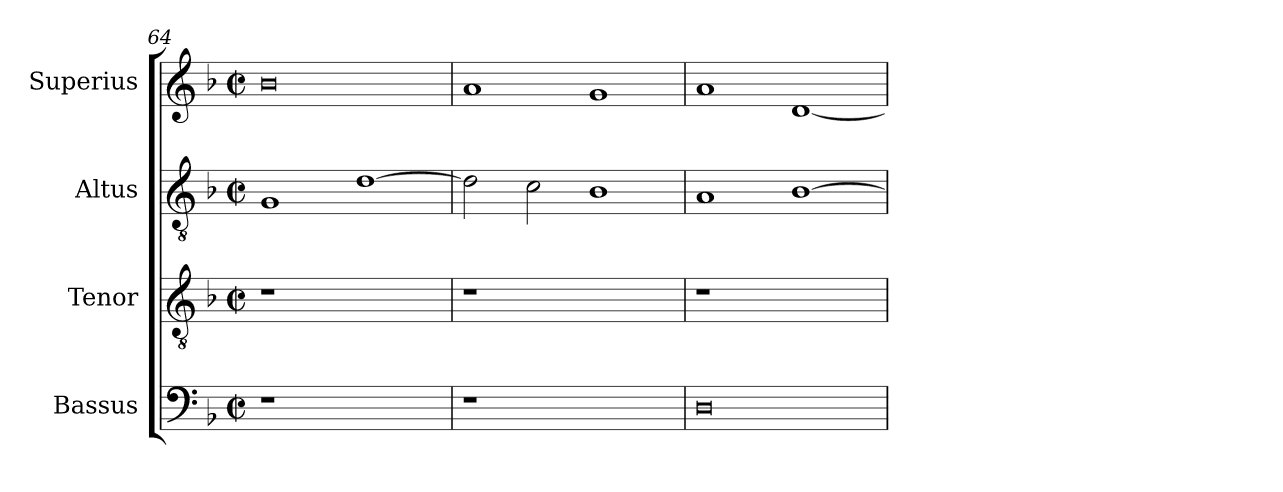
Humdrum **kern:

**kern	**kern	**kern	**kern
*part4	*part3	*part2	*part1
*staff4	*staff3	*staff2	*staff1
*I"Bassus	*I"Tenor	*I"Altus	*I"Superius
*I'B.	*I'T.	*	*I'S.
*clefF4	*clefGv2	*clefGv2	*clefG2
*	*ITrd7c12	*ITrd7c12	*
*k[b-]	*k[b-]	*k[b-]	*k[b-]
*F:	*F:	*F:	*F:
*M2/2	*M2/2	*M2/2	*M2/2
*met(c|)	*met(c|)	*met(c|)	*met(c|)
=64	=64	=64	=64
!LO:N:vis=1	!LO:N:vis=1	!	!
1r	1r	1GGi	0b-i
1ryy	1ryy	[>1Di	.
=65	=65	=65	=65
!LO:N:vis=1	!LO:N:vis=1	!	!
1r	1r	2Di\]	1ai
.	.	2Ci\	.
1ryy	1ryy	1BB-i	1gi
=66	=66	=66	=66
!	!LO:N:vis=1	!	!
0Di	1r	1AAi	1ai
.	1ryy	[>1BB-i	[<1di
=	=	=	=
*-	*-	*-	*-
